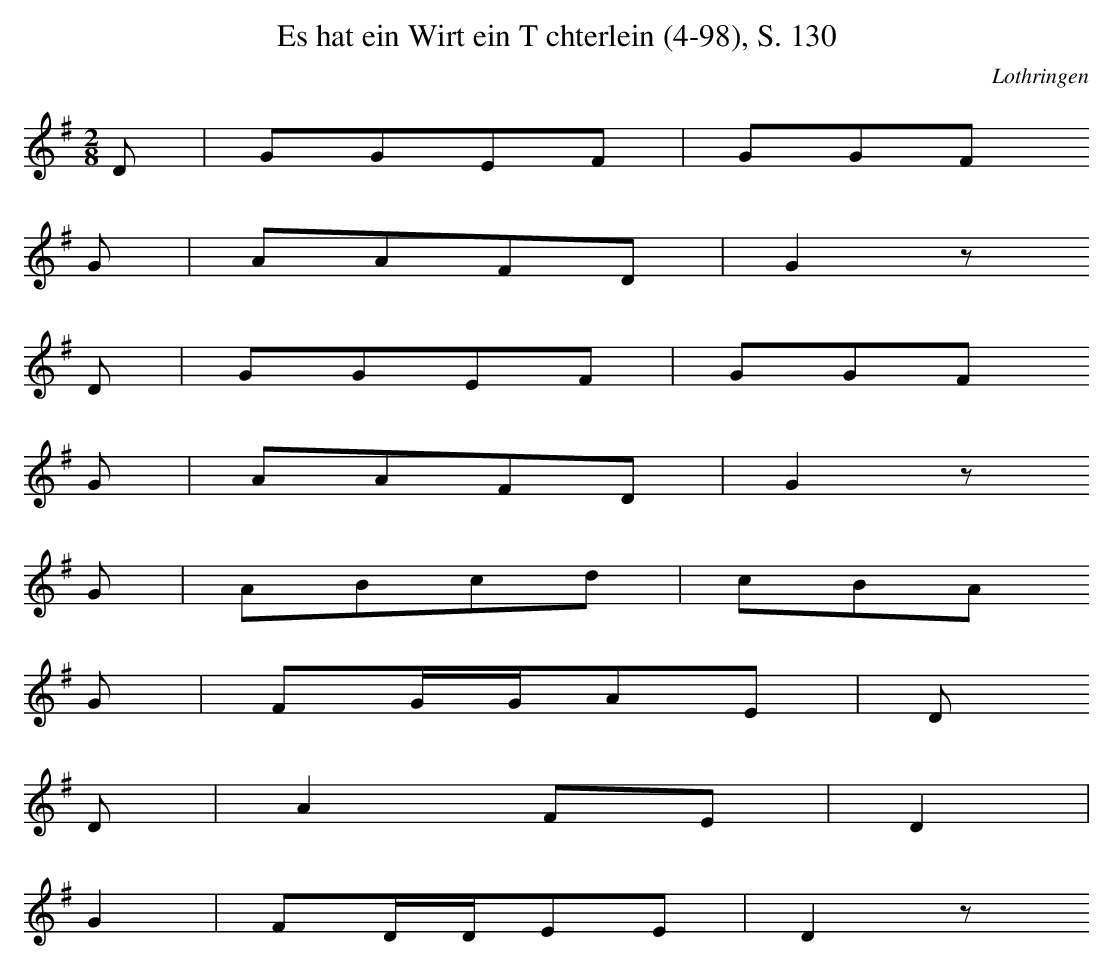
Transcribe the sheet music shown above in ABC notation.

X:1
T: Es hat ein Wirt ein Tchterlein (4-98), S. 130
O: Lothringen
M: 2/8
L: 1/16
K: G
D2 | G2G2E2F2 | G2G2F2
G2 | A2A2F2D2 | G4z2
D2 | G2G2E2F2 | G2G2F2
G2 | A2A2F2D2 | G4z2
G2 | A2B2c2d2 | c2B2A2
G2 | F2GGA2E2 | D2
D2 | A4F2E2 | D4 |
G4 | F2DDE2E2 | D4z2
